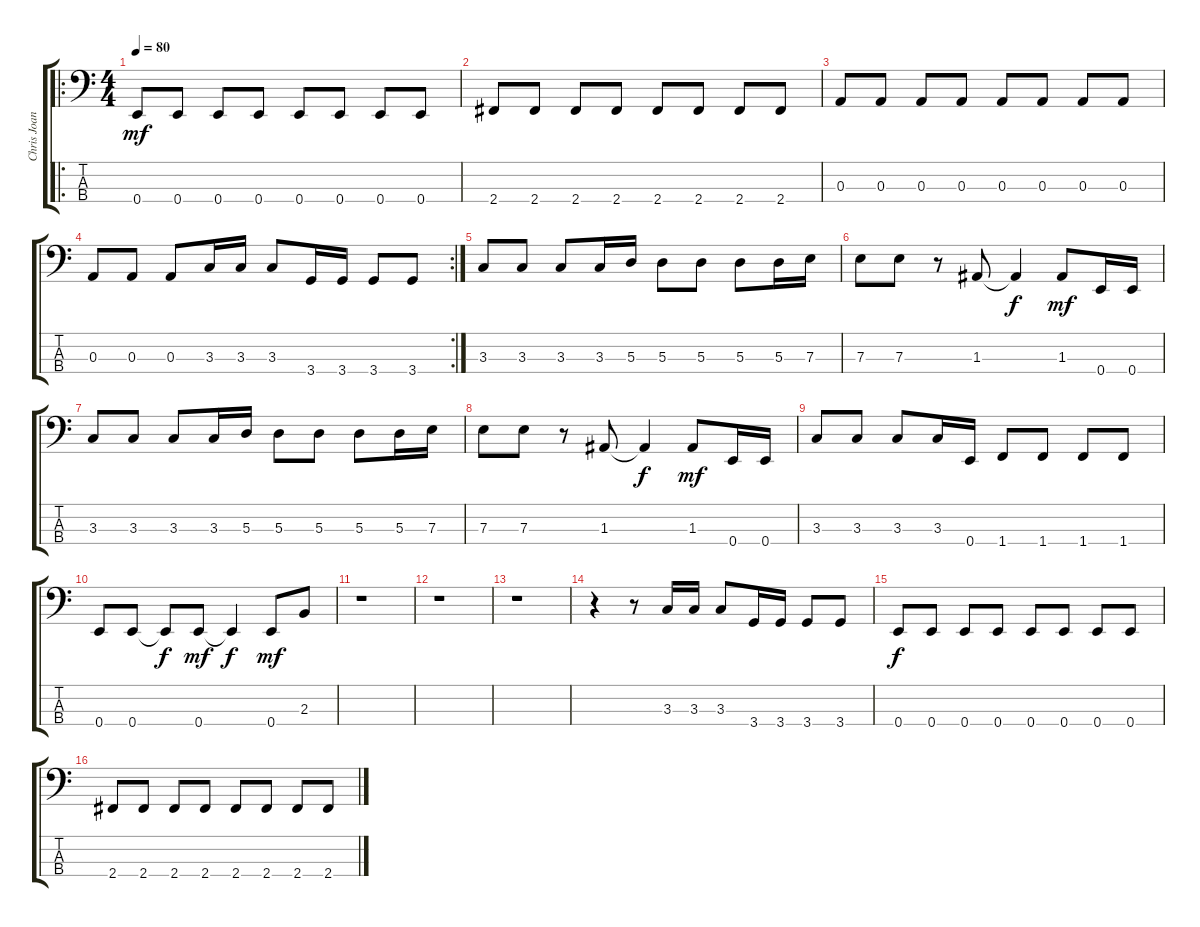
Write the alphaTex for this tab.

\track ("Chris Joannou (basse)" "Chris Joan") {instrument electricbasspick}
\staff {score tabs}
\tuning (G2 D2 A1 E1) {hide}
\ro
\ts (4 4)
\tempo 80
\clef f4
\ks c
0.4.8{dy mf} 0.4.8 0.4.8 0.4.8 0.4.8 0.4.8 0.4.8 0.4.8 |
2.4.8 2.4.8 2.4.8 2.4.8 2.4.8 2.4.8 2.4.8 2.4.8 |
0.3.8 0.3.8 0.3.8 0.3.8 0.3.8 0.3.8 0.3.8 0.3.8 |
\rc 2
0.3.8 0.3.8 0.3.8 3.3.16 3.3.16 3.3.8 3.4.16 3.4.16 3.4.8 3.4.8 |
3.3.8 3.3.8 3.3.8 3.3.16 5.3.16 5.3.8 5.3.8 5.3.8 5.3.16 7.3.16 |
7.3.8 7.3.8 r.8 1.3.8 1.3{t}.4{dy f} 1.3.8{dy mf} 0.4.16 0.4.16 |
3.3.8 3.3.8 3.3.8 3.3.16 5.3.16 5.3.8 5.3.8 5.3.8 5.3.16 7.3.16 |
7.3.8 7.3.8 r.8 1.3.8 1.3{t}.4{dy f} 1.3.8{dy mf} 0.4.16 0.4.16 |
3.3.8 3.3.8 3.3.8 3.3.16 0.4.16 1.4.8 1.4.8 1.4.8 1.4.8 |
0.4.8 0.4.8 0.4{t}.8{dy f} 0.4.8{dy mf} 0.4{t}.4{dy f} 0.4.8{dy mf} 2.3.8 |
r.1 |
r.1 |
r.1 |
r.4 r.8 3.3.16 3.3.16 3.3.8 3.4.16 3.4.16 3.4.8 3.4.8 |
0.4.8{dy f} 0.4.8 0.4.8 0.4.8 0.4.8 0.4.8 0.4.8 0.4.8 |
2.4.8 2.4.8 2.4.8 2.4.8 2.4.8 2.4.8 2.4.8 2.4.8
